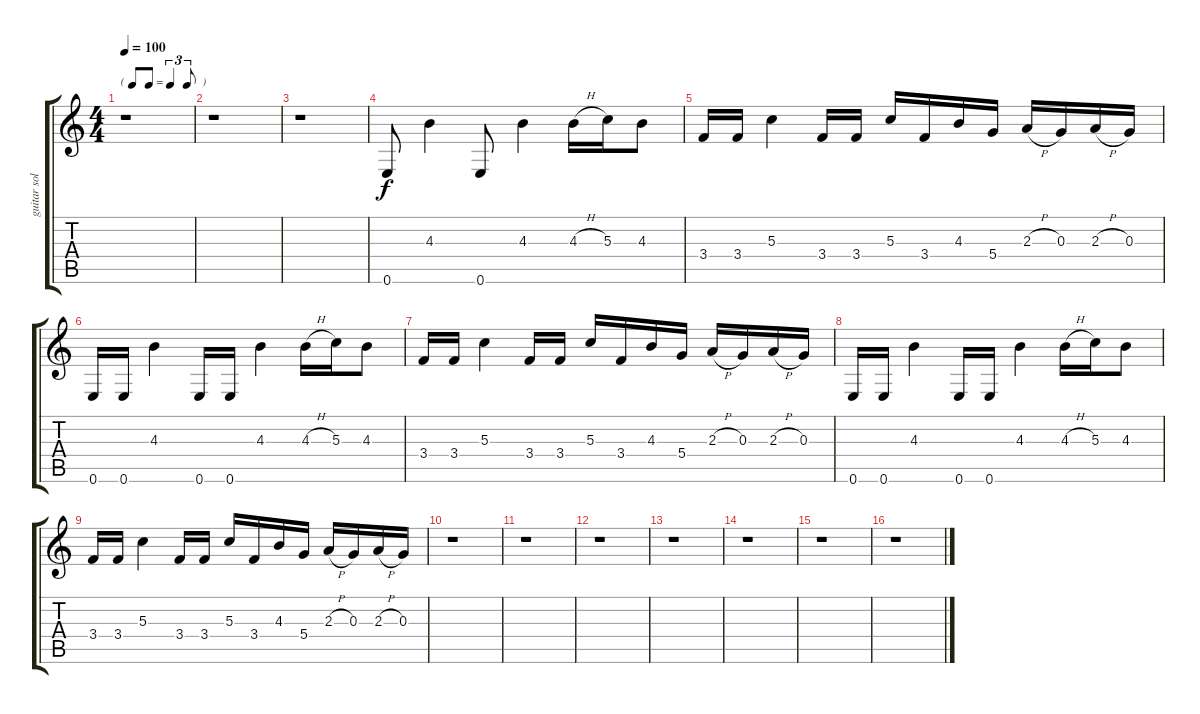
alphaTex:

\track ("guitar solo" "guitar sol") {instrument electricguitarclean}
\staff {score tabs}
\tuning (E4 B3 G3 D3 A2 E2) {hide}
\ts (4 4)
\tf triplet8th
\tempo 100
\clef g2
\ks c
r.1{dy f} |
r.1 |
r.1 |
0.6.8 4.3.4 0.6.8 4.3.4 4.3{h}.16 5.3.16 4.3.8 |
3.4.16 3.4.16 5.3.4 3.4.16 3.4.16 5.3.16 3.4.16 4.3.16 5.4.16 2.3{h}.16 0.3.16 2.3{h}.16 0.3.16 |
0.6.16 0.6.16 4.3.4 0.6.16 0.6.16 4.3.4 4.3{h}.16 5.3.16 4.3.8 |
3.4.16 3.4.16 5.3.4 3.4.16 3.4.16 5.3.16 3.4.16 4.3.16 5.4.16 2.3{h}.16 0.3.16 2.3{h}.16 0.3.16 |
0.6.16 0.6.16 4.3.4 0.6.16 0.6.16 4.3.4 4.3{h}.16 5.3.16 4.3.8 |
3.4.16 3.4.16 5.3.4 3.4.16 3.4.16 5.3.16 3.4.16 4.3.16 5.4.16 2.3{h}.16 0.3.16 2.3{h}.16 0.3.16 |
r.1 |
r.1 |
r.1 |
r.1 |
r.1 |
r.1 |
r.1
